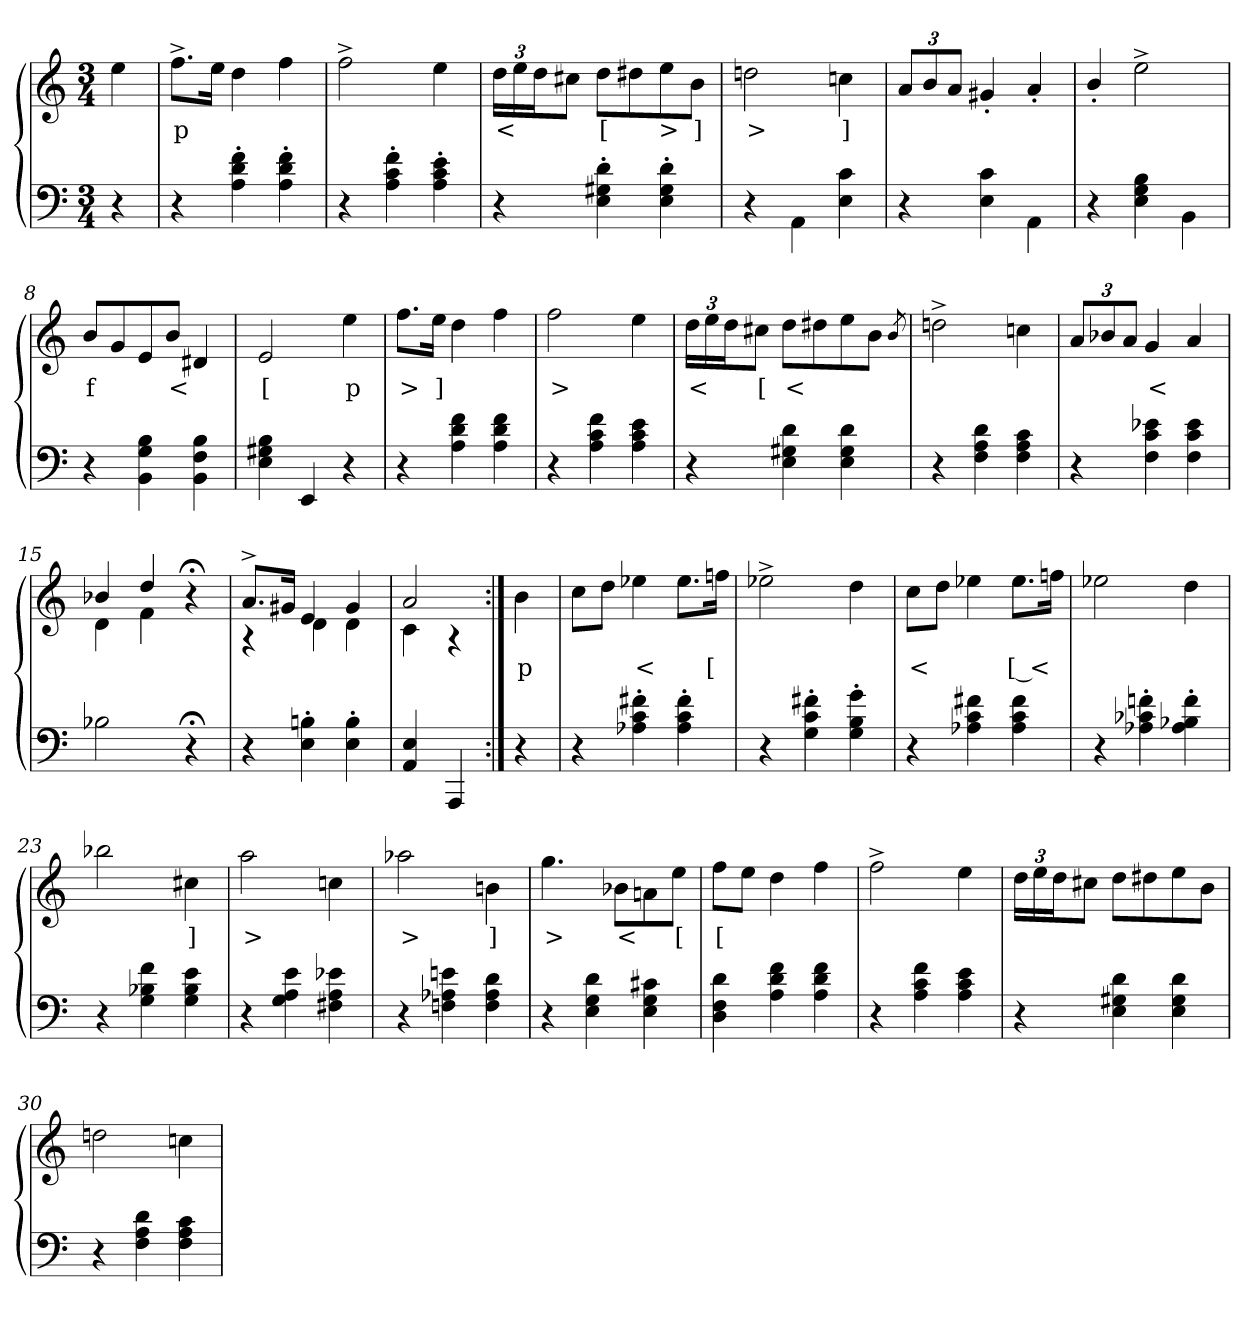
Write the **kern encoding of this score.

**kern	**kern	**text
*part2	*part1	*part1
*staff2	*staff1	*staff1
*clefF4	*clefG2	*
*k[]	*k[]	*
*a:	*a:	*
*M3/4	*M3/4	*
=1	=1	=1
4r	4ee	.
=2	=2	=2
4r	8.ff^>L	p
.	16eeJk	.
4f'> 4d'> 4A'>	4dd	.
4f'> 4d'> 4A'>	4ff	.
=3	=3	=3
4r	2ff^>	.
4f'> 4c'> 4A'>	.	.
4e'> 4c'> 4A'>	4ee	.
=4	=4	=4
4r	24ddLL	<
.	24ee	.
.	24ddJ	.
.	8cc#XJ	.
4d'> 4G#X'> 4E'>	8ddL	[
.	8dd#X	.
4d'> 4G#'> 4E'>	8ee	>
.	8bJ	]
=5	=5	=5
4r	2ddn	>
4AA\	.	.
4c 4E	4ccn	]
=6	=6	=6
4r	12aL	.
.	12b	.
.	12aJ	.
4c 4E	4g#X'>	.
4AA\	4a'>	.
=7	=7	=7
4r	4b'>/	.
4B 4G 4E	2ee^>	.
4BB\	.	.
=8	=8	=8
4r	8bL	f
.	8g	.
4B 4G 4BB	8e	.
.	8bJ	<
4B 4F 4BB	4d#X	.
=9	=9	=9
4B 4G#X 4E	2e	[
4EE	.	.
4r	4ee	p
=10	=10	=10
4r	8.ffL	>
.	16eeJk	]
4f 4d 4A	4dd	.
4f 4d 4A	4ff	.
=11	=11	=11
4r	2ff	>
4f 4c 4A	.	.
4e 4c 4A	4ee	.
=12	=12	=12
4r	24ddLL	<
.	24ee	.
.	24ddJ	.
.	8cc#XJ	[
4d 4G#X 4E	8ddL	<
.	8dd#X	.
4d 4G# 4E	8ee	.
.	8bJ	.
.	8qb/	.
=13	=13	=13
4r	2ddn^>	.
4d 4A 4F	.	.
4c 4A 4F	4ccn	.
=14	=14	=14
4r	12aL	.
.	12b-X	.
.	12aJ	.
4e-X 4c 4F	4g	<
4e- 4c 4F	4a	.
=15	=15	=15
*	*^	*
2B-X	4b-X	4d	.
.	4dd	4f	.
4r;<	4r;<	4ryy	.
=16	=16	=16	=16
4r	8.a^>L	4r	.
.	16g#XJk	.	.
4Bn'> 4E'>	4e	4d	.
4B'> 4E'>	4g#	4d	.
=17	=17	=17	=17
4E 4AA	2a	4c	.
4AAA	.	4r	.
*	*v	*v	*
=18:|!	=18:|!	=18:|!
4r	4b	p
=19	=19	=19
4r	8ccL	.
.	8ddJ	.
4f#X'> 4c'> 4A-X'>	4ee-X	<
4f#'> 4c'> 4A-'>	8.ee-L	.
.	16ffnJk	[
=20	=20	=20
4r	2ee-X^>	.
4f#X'> 4c'> 4G'>	.	.
4g'> 4B'> 4G'>	4dd	.
=21	=21	=21
4r	8ccL	<
.	8ddJ	.
4f#X 4c 4A-X	4ee-X	.
4f# 4c 4A-	8.ee-L	[ <
.	16ffnJk	.
=22	=22	=22
4r	2ee-X	.
4fn'> 4c-X'> 4A-X'>	.	.
4f'> 4B-X'> 4A-'>	4dd	.
=23	=23	=23
4r	2bb-X	.
4f 4B-X 4G	.	.
4e 4B- 4G	4cc#X	]
=24	=24	=24
4r	2aa	>
4e 4A 4G	.	.
4e-X 4A 4F#X	4ccn	.
=25	=25	=25
4r	2aa-X	>
4en 4A-X 4Fn	.	.
4d 4A- 4F	4bn	]
=26	=26	=26
4r	4.gg	>
4d 4G 4E	.	.
.	8b-XL	<
4c#X 4G 4E	8an	.
.	8eeJ	[
=27	=27	=27
4d 4F 4D	8ffL	[
.	8eeJ	.
4f 4d 4A	4dd	.
4f 4d 4A	4ff	.
=28	=28	=28
4r	2ff^>	.
4f 4c 4A	.	.
4e 4c 4A	4ee	.
=29	=29	=29
4r	24ddLL	.
.	24ee	.
.	24ddJ	.
.	8cc#XJ	.
4d 4G#X 4E	8ddL	.
.	8dd#X	.
4d 4G# 4E	8ee	.
.	8bJ	.
=30	=30	=30
4r	2ddn	.
4d 4A 4F	.	.
4c 4A 4F	4ccn	.
=	=	=
*-	*-	*-
